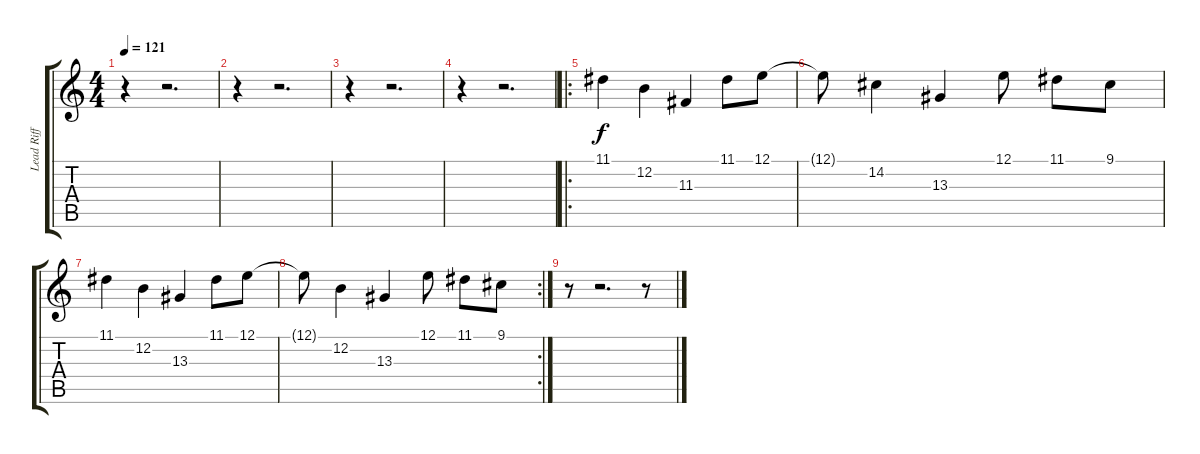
\track ("Lead Riff Accompany" "Lead Riff ") {instrument acousticgrandpiano}
\staff {score tabs}
\tuning (E4 B3 G3 D3 A2 E2) {hide}
\ts (4 4)
\tempo 121
\clef g2
\ks c
r.4{dy f} r.2{d} |
r.4 r.2{d} |
r.4 r.2{d} |
r.4 r.2{d} |
\ro
11.1.4 12.2.4 11.3.4 11.1.8 12.1.8 |
12.1{t}.8 14.2.4 13.3.4 12.1.8 11.1.8 9.1.8 |
11.1.4 12.2.4 13.3.4 11.1.8 12.1.8 |
\rc 2
12.1{t}.8 12.2.4 13.3.4 12.1.8 11.1.8 9.1.8 |
r.8 r.2{d} r.8
